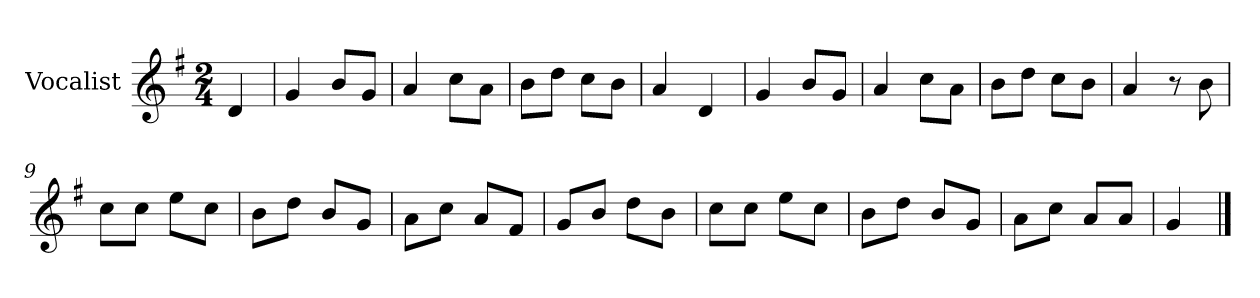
**kern
*part1
*staff1
*I"Vocalist
*k[f#]
*G:
*M2/4
=
4d
=1
4g
8bL
8gJ
=2
4a
8ccL
8aJ
=3
8bL
8ddJ
8ccL
8bJ
=4
4a
4d
=5
4g
8bL
8gJ
=6
4a
8ccL
8aJ
=7
8bL
8ddJ
8ccL
8bJ
=8
4a
8r
8b
=9
8ccL
8ccJ
8eeL
8ccJ
=10
8bL
8ddJ
8bL
8gJ
=11
8aL
8ccJ
8aL
8f#J
=12
8gL
8bJ
8ddL
8bJ
=13
8ccL
8ccJ
8eeL
8ccJ
=14
8bL
8ddJ
8bL
8gJ
=15
8aL
8ccJ
8aL
8aJ
=16
4g
==
*-
